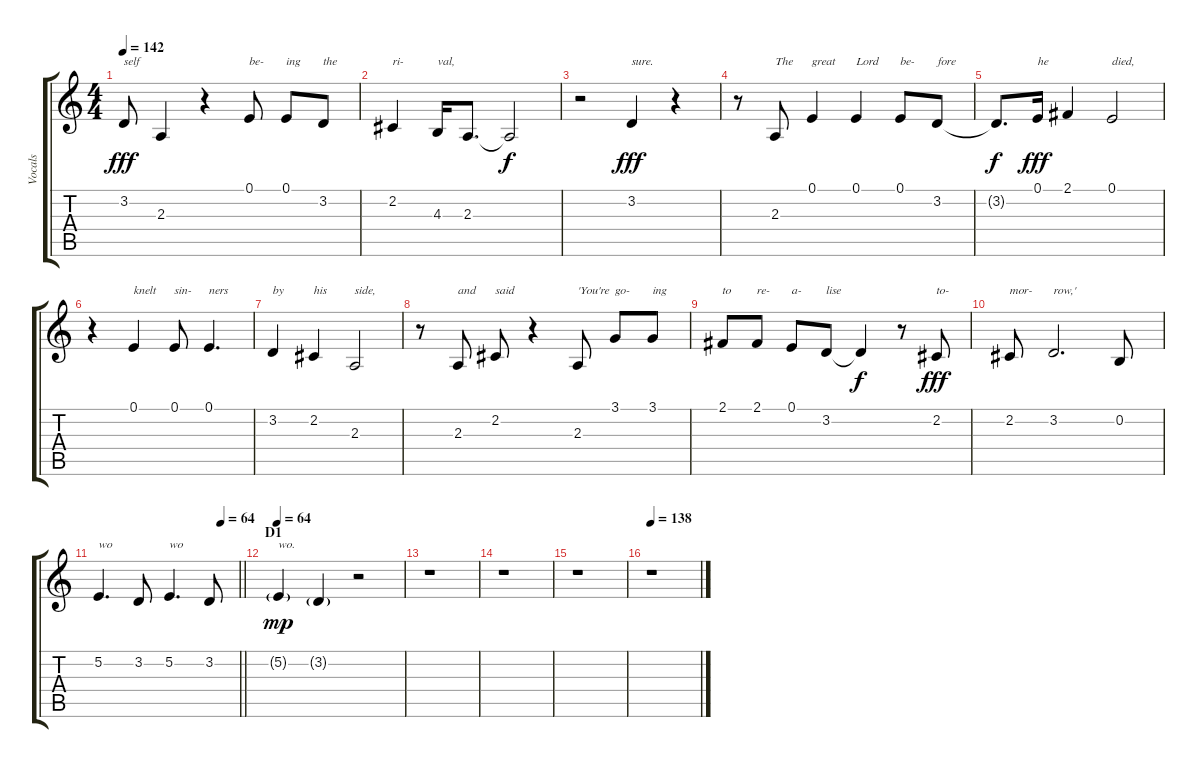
\track ("Vocals" "Vocals") {instrument lead6voice}
\staff {score tabs}
\tuning (E4 B3 G3 D3 A2 E2) {hide}
\ts (4 4)
\tempo 142
\clef g2
\ks c
3.2.8{txt "self" dy fff} 2.3.4 r.4 0.1.8{txt "be-"} 0.1.8{txt "ing"} 3.2.8{txt "the"} |
2.2.4{txt "ri-"} 4.3.16{txt "val,"} 2.3.8{d} 2.3{t}.2{dy f} |
r.2 3.2.4{txt "sure." dy fff} r.4 |
r.8 2.3.8{txt "The"} 0.1.4{txt "great"} 0.1.4{txt "Lord"} 0.1.8{txt "be-"} 3.2.8{txt "fore"} |
3.2{t}.8{d dy f} 0.1.16{txt "he" dy fff} 2.1.4 0.1.2{txt "died,"} |
r.4 0.1.4{txt "knelt"} 0.1.8{txt "sin-"} 0.1.4{d txt "ners"} |
3.2.4{txt "by"} 2.2.4{txt "his"} 2.3.2{txt "side,"} |
r.8 2.3.8{txt "and"} 2.2.8{txt "said"} r.4 2.3.8{txt "'You're"} 3.1.8{txt "go-"} 3.1.8{txt "ing"} |
2.1.8{txt "to"} 2.1.8{txt "re-"} 0.1.8{txt "a-"} 3.2.8{txt "lise"} 3.2{t}.4{dy f} r.8 2.2.8{txt "to-" dy fff} |
2.2.8{txt "mor-"} 3.2.2{d txt "row,'"} 0.2.8 |
\tempo (64 0.875)
\barLineRight lightlight
5.2.4{d txt "wo"} 3.2.8 5.2.4{d txt "wo"} 3.2.8 |
\section ("" "D1")
\tempo 64
5.2{g}.4{txt "wo." dy mp} 3.2{g}.4 r.2 |
r.1 |
r.1 |
r.1 |
\tempo 138
r.1
